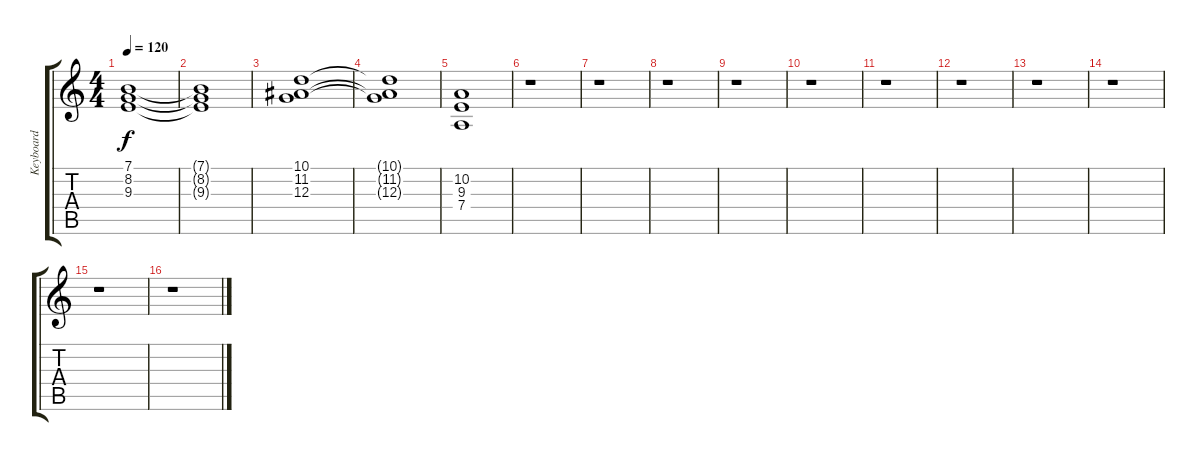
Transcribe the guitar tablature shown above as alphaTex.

\track ("Keyboard" "Keyboard") {instrument stringensemble1}
\staff {score tabs}
\tuning (E4 B3 G3 D3 A2 E2) {hide}
\ts (4 4)
\tempo 120
\clef g2
\ks c
(7.1 8.2 9.3).1{dy f} |
(7.1{t} 8.2{t} 9.3{t}).1 |
(10.1 11.2 12.3).1 |
(10.1{t} 11.2{t} 12.3{t}).1 |
(10.2 9.3 7.4).1 |
r.1 |
r.1 |
r.1 |
r.1 |
r.1 |
r.1 |
r.1 |
r.1 |
r.1 |
r.1 |
r.1
